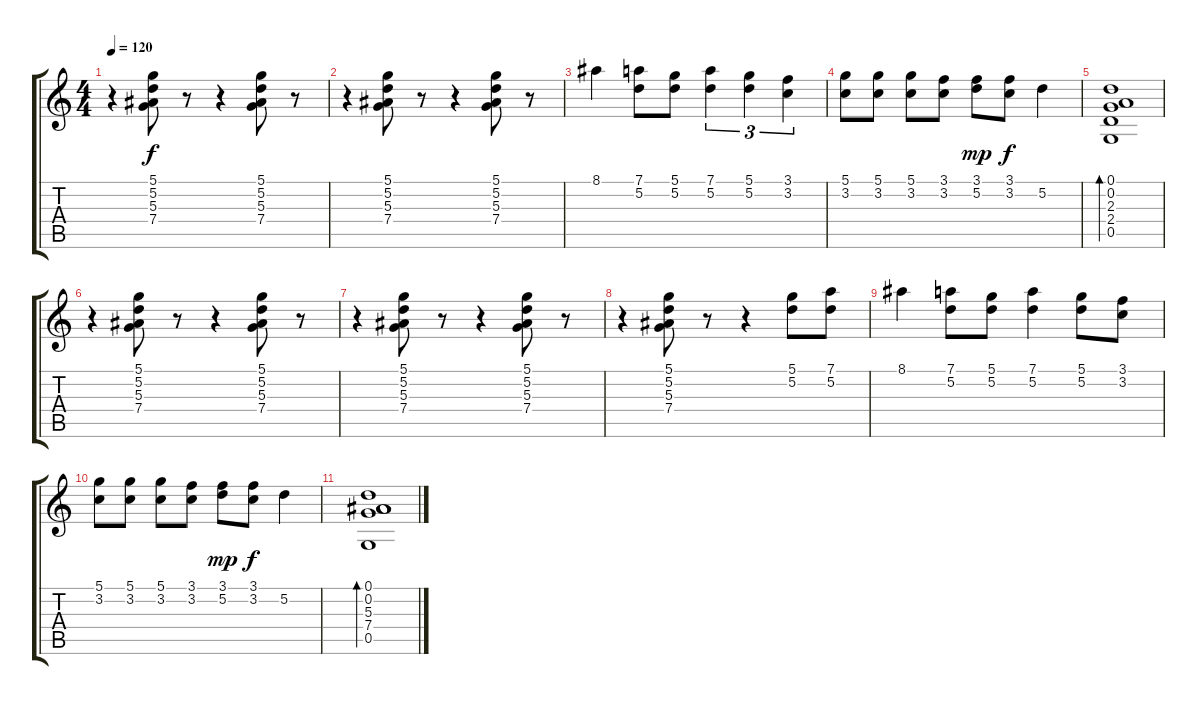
\track "" {instrument acousticguitarsteel}
\staff {score tabs}
\tuning (D4 A3 F3 C3 G2 D2) {hide}
\ts (4 4)
\tempo 120
\clef g2
\ks c
r.4{dy f} (5.1 5.2 5.3 7.4).8 r.8 r.4 (5.1 5.2 5.3 7.4).8 r.8 |
r.4 (5.1 5.2 5.3 7.4).8 r.8 r.4 (5.1 5.2 5.3 7.4).8 r.8 |
8.1.4{volume 16} (7.1 5.2).8 (5.1 5.2).8 (7.1 5.2).4{tu (3 2)} (5.1 5.2).4{tu (3 2)} (3.1 3.2).4{tu (3 2)} |
(5.1 3.2).8 (5.1 3.2).8 (5.1 3.2).8 (3.1 3.2).8 (3.1 5.2).8{dy mp} (3.1 3.2).8{dy f} 5.2.4 |
(0.1 0.2 2.3 2.4 0.5).1{bd 120} |
r.4 (5.1 5.2 5.3 7.4).8 r.8 r.4 (5.1 5.2 5.3 7.4).8 r.8 |
r.4 (5.1 5.2 5.3 7.4).8 r.8 r.4 (5.1 5.2 5.3 7.4).8 r.8 |
r.4 (5.1 5.2 5.3 7.4).8 r.8 r.4 (5.1 5.2).8 (7.1 5.2).8 |
8.1.4 (7.1 5.2).8 (5.1 5.2).8 (7.1 5.2).4 (5.1 5.2).8 (3.1 3.2).8 |
(5.1 3.2).8 (5.1 3.2).8 (5.1 3.2).8 (3.1 3.2).8 (3.1 5.2).8{dy mp} (3.1 3.2).8{dy f} 5.2.4 |
(0.1 0.2 5.3 7.4 0.5).1{bd 480}
